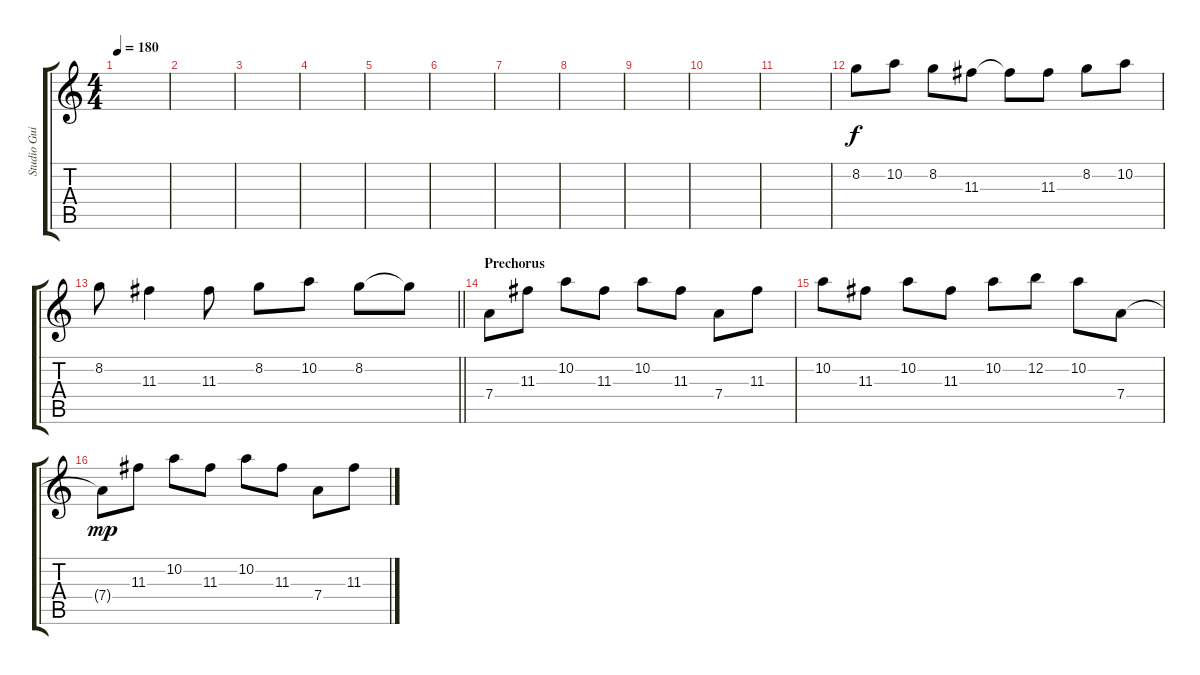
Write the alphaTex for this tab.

\track ("Studio Guitar" "Studio Gui") {instrument distortionguitar}
\staff {score tabs}
\tuning (E4 B3 G3 D3 A2 D2) {hide}
\ts (4 4)
\tempo 180
\clef g2
\ks c
|
|
|
|
|
|
|
|
|
|
|
8.2.8 10.2.8 8.2.8 11.3.8 11.3{t}.8 11.3.8 8.2.8 10.2.8 |
\barLineRight lightlight
8.2.8 11.3.4 11.3.8 8.2.8 10.2.8 8.2.8 8.2{t}.8 |
\section ("" "Prechorus")
7.4.8 11.3.8 10.2.8 11.3.8 10.2.8 11.3.8 7.4.8 11.3.8 |
10.2.8 11.3.8 10.2.8 11.3.8 10.2.8{dy f} 12.2.8 10.2.8 7.4.8 |
7.4{t}.8{dy mp} 11.3.8 10.2.8 11.3.8 10.2.8 11.3.8 7.4.8 11.3.8
